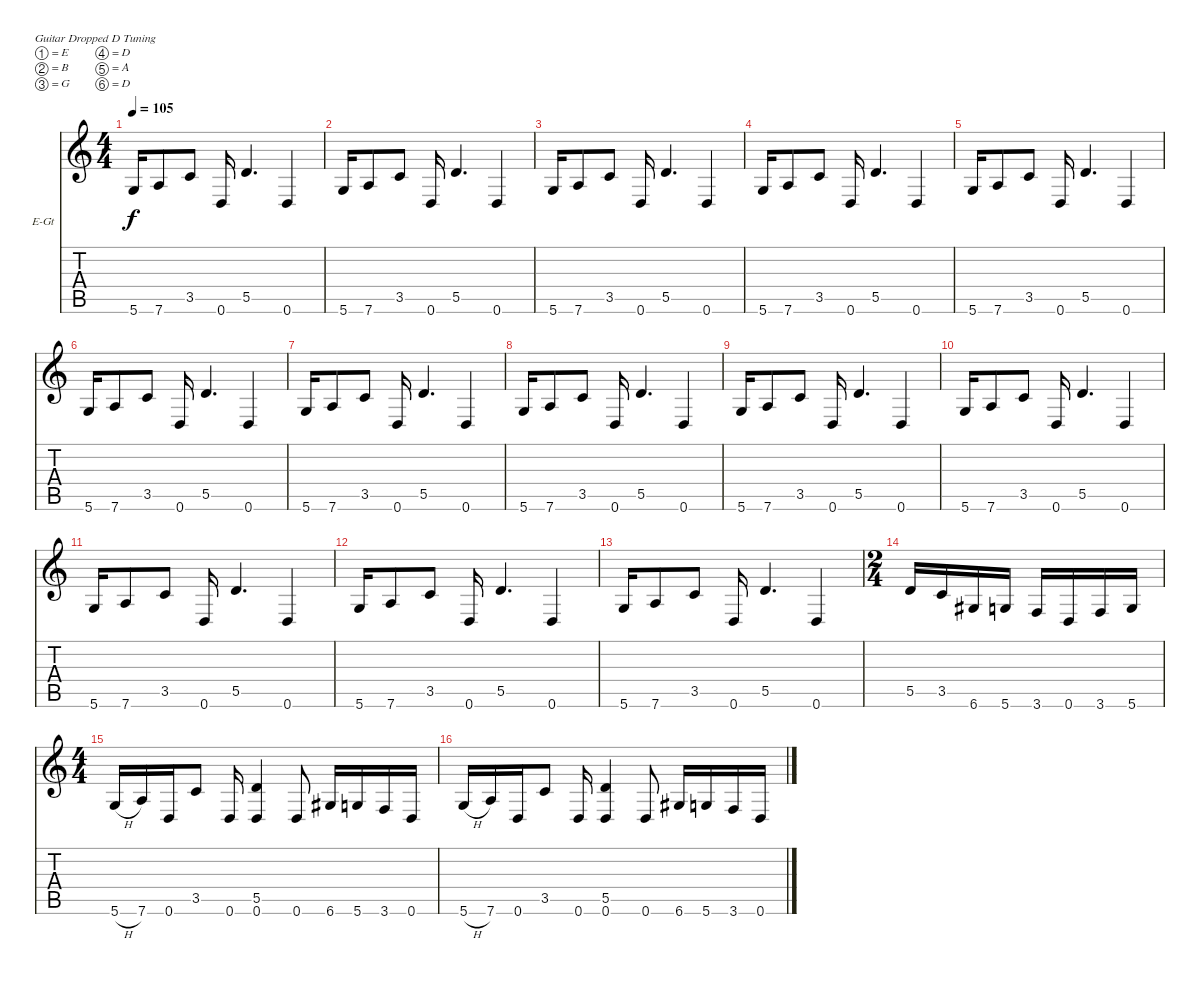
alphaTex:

\defaultSystemsLayout 4
\bracketExtendMode nobrackets
\firstSystemTrackNameOrientation horizontal
\otherSystemsTrackNameOrientation horizontal
\track ("Stone Gossard (Drop D)" "E-Gt") {instrument overdrivenguitar}
\staff {score tabs}
\tuning (E4 B3 G3 D3 A2 D2)
\ts (4 4)
\tempo 105
\clef g2
\scale
0.25
\ks c
5.6.16{dy f} 7.6.8 3.5.8 0.6.16 5.5.4{d} 0.6.4 |
\scale
0.25 5.6.16 7.6.8 3.5.8 0.6.16 5.5.4{d} 0.6.4 |
\scale
0.25 5.6.16 7.6.8 3.5.8 0.6.16 5.5.4{d} 0.6.4 |
\scale
0.25 5.6.16 7.6.8 3.5.8 0.6.16 5.5.4{d} 0.6.4 |
\scale
0.25 5.6.16 7.6.8 3.5.8 0.6.16 5.5.4{d} 0.6.4 |
\scale
0.25 5.6.16 7.6.8 3.5.8 0.6.16 5.5.4{d} 0.6.4 |
\scale
0.25 5.6.16 7.6.8 3.5.8 0.6.16 5.5.4{d} 0.6.4 |
\scale
0.25 5.6.16 7.6.8 3.5.8 0.6.16 5.5.4{d} 0.6.4 |
\scale
0.25 5.6.16 7.6.8 3.5.8 0.6.16 5.5.4{d} 0.6.4 |
\scale
0.25 5.6.16 7.6.8 3.5.8 0.6.16 5.5.4{d} 0.6.4 |
\scale
0.25 5.6.16 7.6.8 3.5.8 0.6.16 5.5.4{d} 0.6.4 |
\scale
0.25 5.6.16 7.6.8 3.5.8 0.6.16 5.5.4{d} 0.6.4 |
\scale
0.25 5.6.16 7.6.8 3.5.8 0.6.16 5.5.4{d} 0.6.4 |
\ts (2 4)
\scale
0.290541 5.5.16 3.5.16 6.6.16 5.6.16 3.6.16 0.6.16 3.6.16 5.6.16 |
\ts (4 4)
\scale
0.290541 5.6{h}.16 7.6.16 0.6.16 3.5.8 0.6.16 (5.5 0.6).4 0.6.8 6.6.16 5.6.16 3.6.16 0.6.16 |
\scale
0.209459 5.6{h}.16 7.6.16 0.6.16 3.5.8 0.6.16 (5.5 0.6).4 0.6.8 6.6.16 5.6.16 3.6.16 0.6.16
